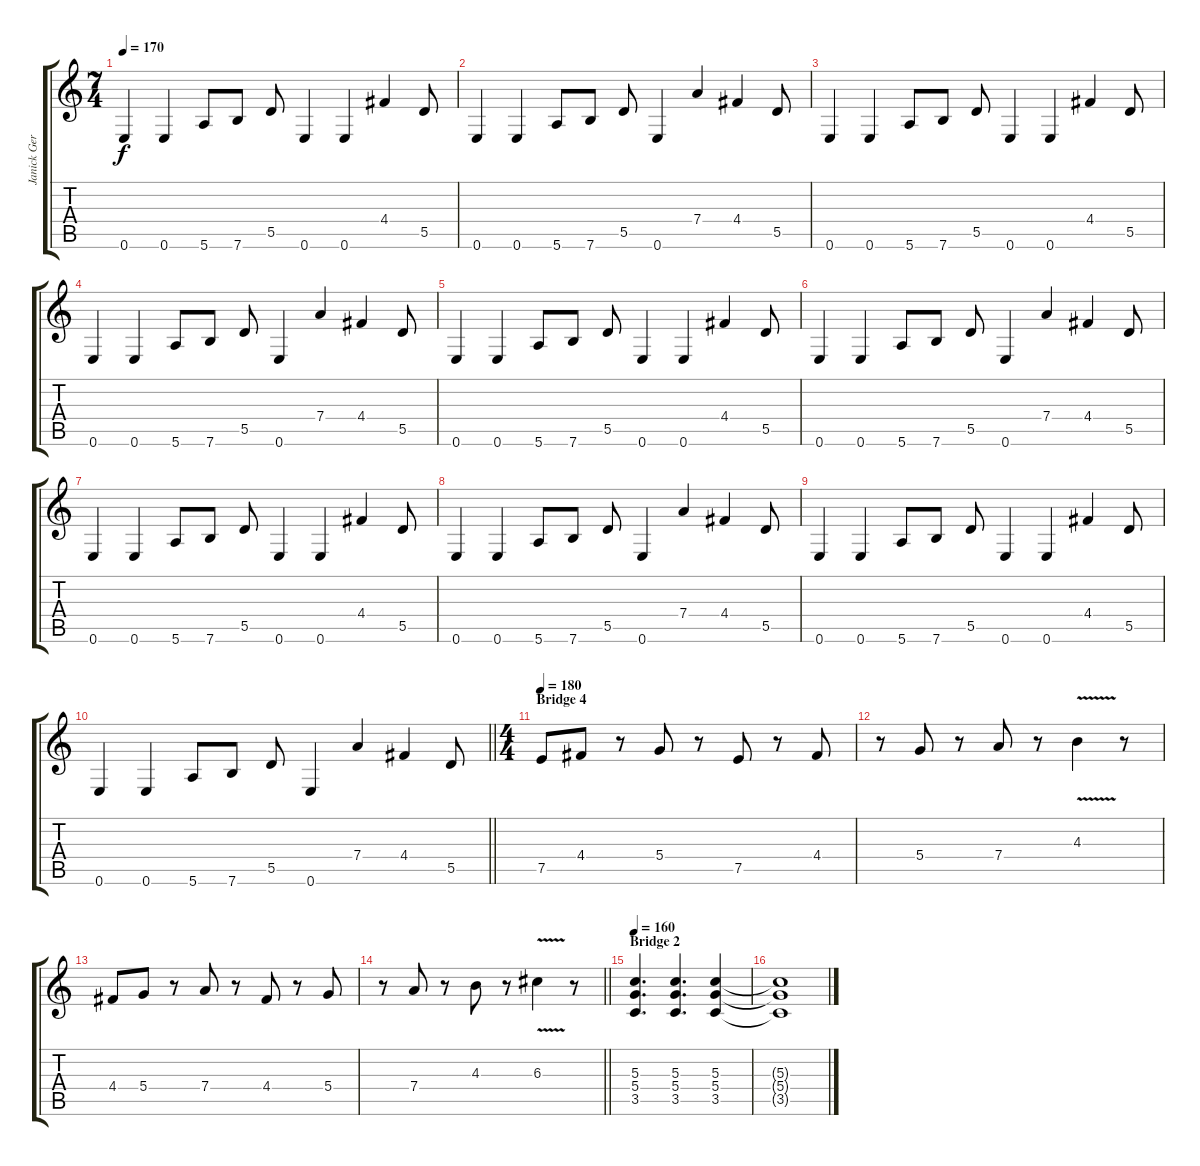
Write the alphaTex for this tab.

\track ("Janick Gers" "Janick Ger") {instrument distortionguitar}
\staff {score tabs}
\tuning (E4 B3 G3 D3 A2 E2) {hide}
\ts (7 4)
\tempo 170
\clef g2
\ks c
0.6.4{dy f} 0.6.4 5.6.8 7.6.8 5.5.8 0.6.4 0.6.4 4.4.4 5.5.8 |
0.6.4 0.6.4 5.6.8 7.6.8 5.5.8 0.6.4 7.4.4 4.4.4 5.5.8 |
0.6.4 0.6.4 5.6.8 7.6.8 5.5.8 0.6.4 0.6.4 4.4.4 5.5.8 |
0.6.4 0.6.4 5.6.8 7.6.8 5.5.8 0.6.4 7.4.4 4.4.4 5.5.8 |
0.6.4 0.6.4 5.6.8 7.6.8 5.5.8 0.6.4 0.6.4 4.4.4 5.5.8 |
0.6.4 0.6.4 5.6.8 7.6.8 5.5.8 0.6.4 7.4.4 4.4.4 5.5.8 |
0.6.4 0.6.4 5.6.8 7.6.8 5.5.8 0.6.4 0.6.4 4.4.4 5.5.8 |
0.6.4 0.6.4 5.6.8 7.6.8 5.5.8 0.6.4 7.4.4 4.4.4 5.5.8 |
0.6.4 0.6.4 5.6.8 7.6.8 5.5.8 0.6.4 0.6.4 4.4.4 5.5.8 |
\barLineRight lightlight
0.6.4 0.6.4 5.6.8 7.6.8 5.5.8 0.6.4 7.4.4 4.4.4 5.5.8 |
\ts (4 4)
\section ("" "Bridge 4")
\tempo 180
7.5.8 4.4.8 r.8 5.4.8 r.8 7.5.8 r.8 4.4.8 |
r.8 5.4.8 r.8 7.4.8 r.8 4.3{v}.4 r.8 |
4.4.8 5.4.8 r.8 7.4.8 r.8 4.4.8 r.8 5.4.8 |
\barLineRight lightlight
r.8 7.4.8 r.8 4.3.8 r.8 6.3{v}.4 r.8 |
\section ("" "Bridge 2")
\tempo 160
(5.3 5.4 3.5).4{d volume 10 instrument distortionguitar} (5.3 5.4 3.5).4{d} (5.3 5.4 3.5).4 |
(5.3{t} 5.4{t} 3.5{t}).1
